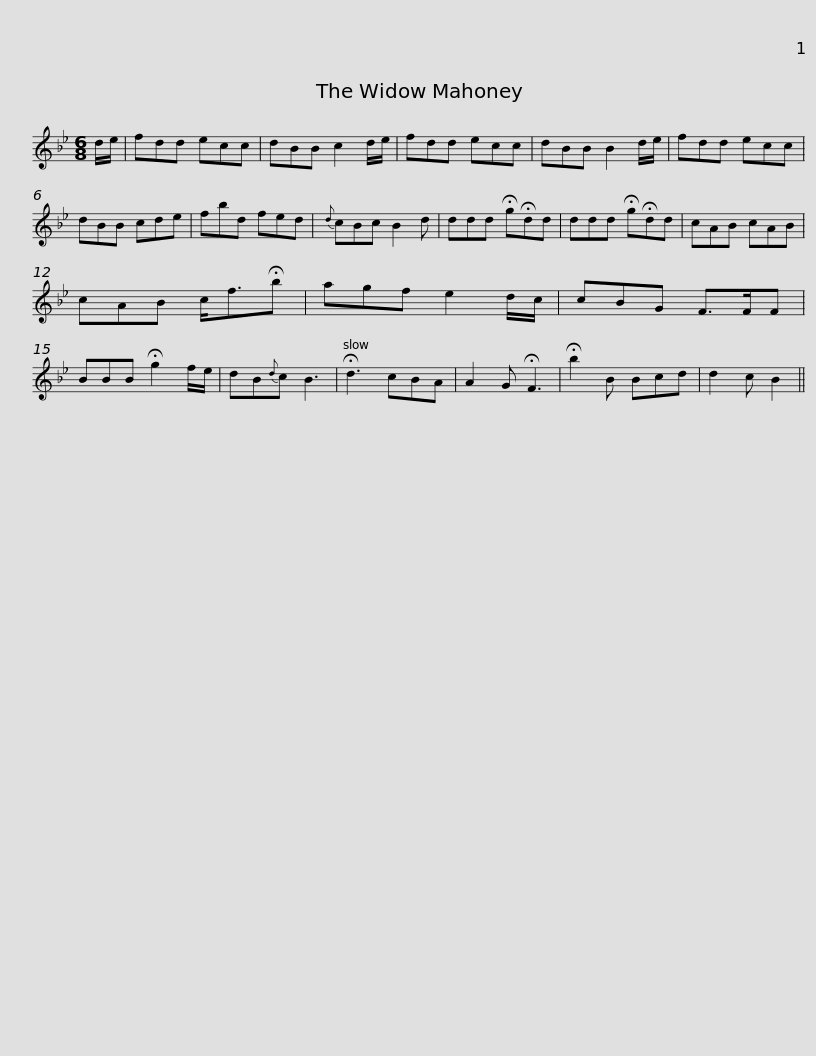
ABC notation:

X:1
L:1/8
M:6/8
I:linebreak $
K:Bb
V:1 treble
V:1
 d/e/ | fdd ecc | dBB c2 d/e/ | fdd ecc | dBB B2 d/e/ | %5
 fdd ecc | dBB cde | fbd fed |${d} cBc B2 d | ddd !fermata!g!fermata!dd | %10
 ddd !fermata!g!fermata!dd | cAB cAB | cAB c<f!fermata!b | agf e2 d/c/ | cBG F>FF |$ %15
 BBB !fermata!g2 f/e/ | dB{d}c B3 | !fermata!d3 cBA | A2 G !fermata!F3 | !fermata!b2 B Bcd | %20
 d2 c B2 || %21
